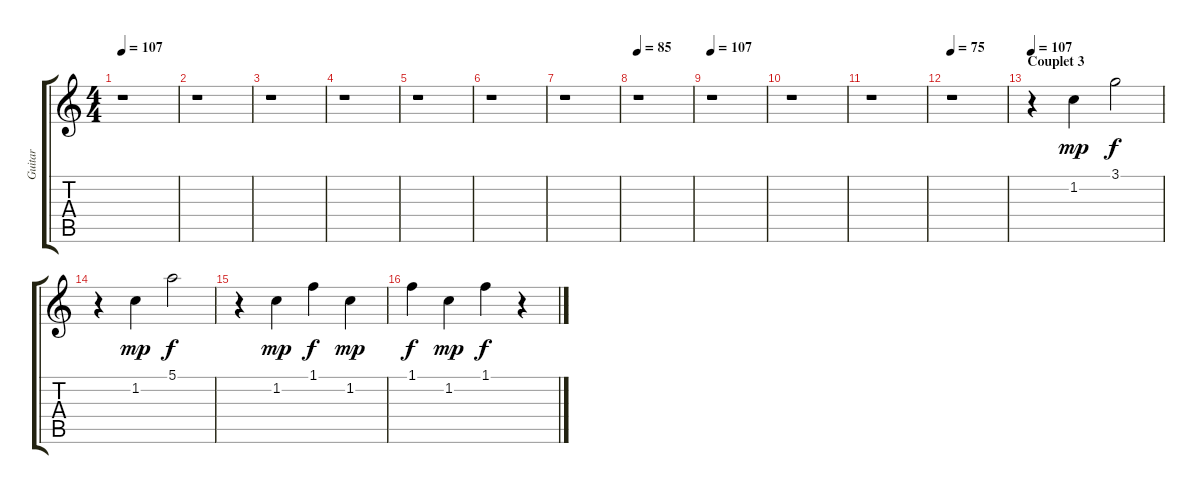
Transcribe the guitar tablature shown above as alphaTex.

\track ("Guitar" "Guitar") {instrument acousticguitarsteel}
\staff {score tabs}
\tuning (E4 B3 G3 D3 A2 E2) {hide}
\ts (4 4)
\tempo 107
\clef g2
\ks c
r.1{dy mp} |
r.1 |
r.1 |
r.1 |
r.1 |
r.1 |
r.1 |
\tempo 85
r.1 |
\tempo 107
r.1 |
r.1 |
r.1 |
\tempo 75
r.1 |
\section ("" "Couplet 3")
\tempo 107
r.4 1.2.4 3.1.2{dy f} |
r.4 1.2.4{dy mp} 5.1.2{dy f} |
r.4 1.2.4{dy mp} 1.1.4{dy f} 1.2.4{dy mp} |
1.1.4{dy f} 1.2.4{dy mp} 1.1.4{dy f} r.4
